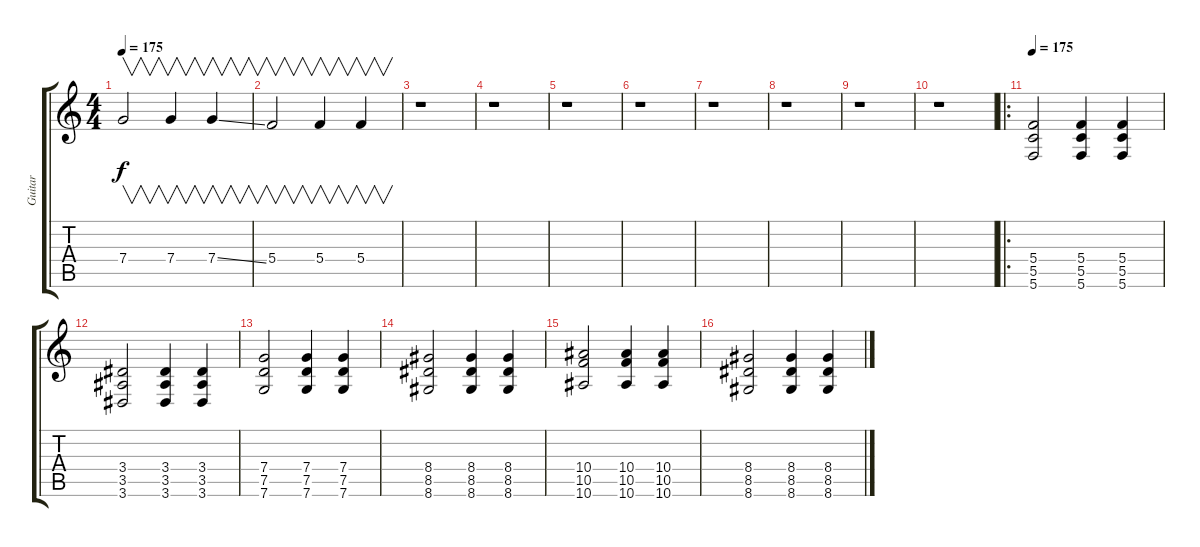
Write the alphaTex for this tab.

\track ("Guitar" "Guitar") {instrument electricguitarclean}
\staff {score tabs}
\tuning (D4 A3 F3 C3 G2 C2) {hide}
\ts (4 4)
\tempo 175
\clef g2
\ks c
7.4.2{v dy f} 7.4.4{v} 7.4{ss}.4{v} |
5.4.2{v} 5.4.4{v} 5.4.4{v} |
r.1 |
r.1 |
r.1 |
r.1 |
r.1 |
r.1 |
r.1 |
r.1 |
\ro
\tempo 175
(5.4 5.5 5.6).2 (5.4 5.5 5.6).4 (5.4 5.5 5.6).4 |
(3.4 3.5 3.6).2 (3.4 3.5 3.6).4 (3.4 3.5 3.6).4 |
(7.4 7.5 7.6).2 (7.4 7.5 7.6).4 (7.4 7.5 7.6).4 |
(8.4 8.5 8.6).2 (8.4 8.5 8.6).4 (8.4 8.5 8.6).4 |
(10.4 10.5 10.6).2 (10.4 10.5 10.6).4 (10.4 10.5 10.6).4 |
(8.4 8.5 8.6).2 (8.4 8.5 8.6).4 (8.4 8.5 8.6).4
